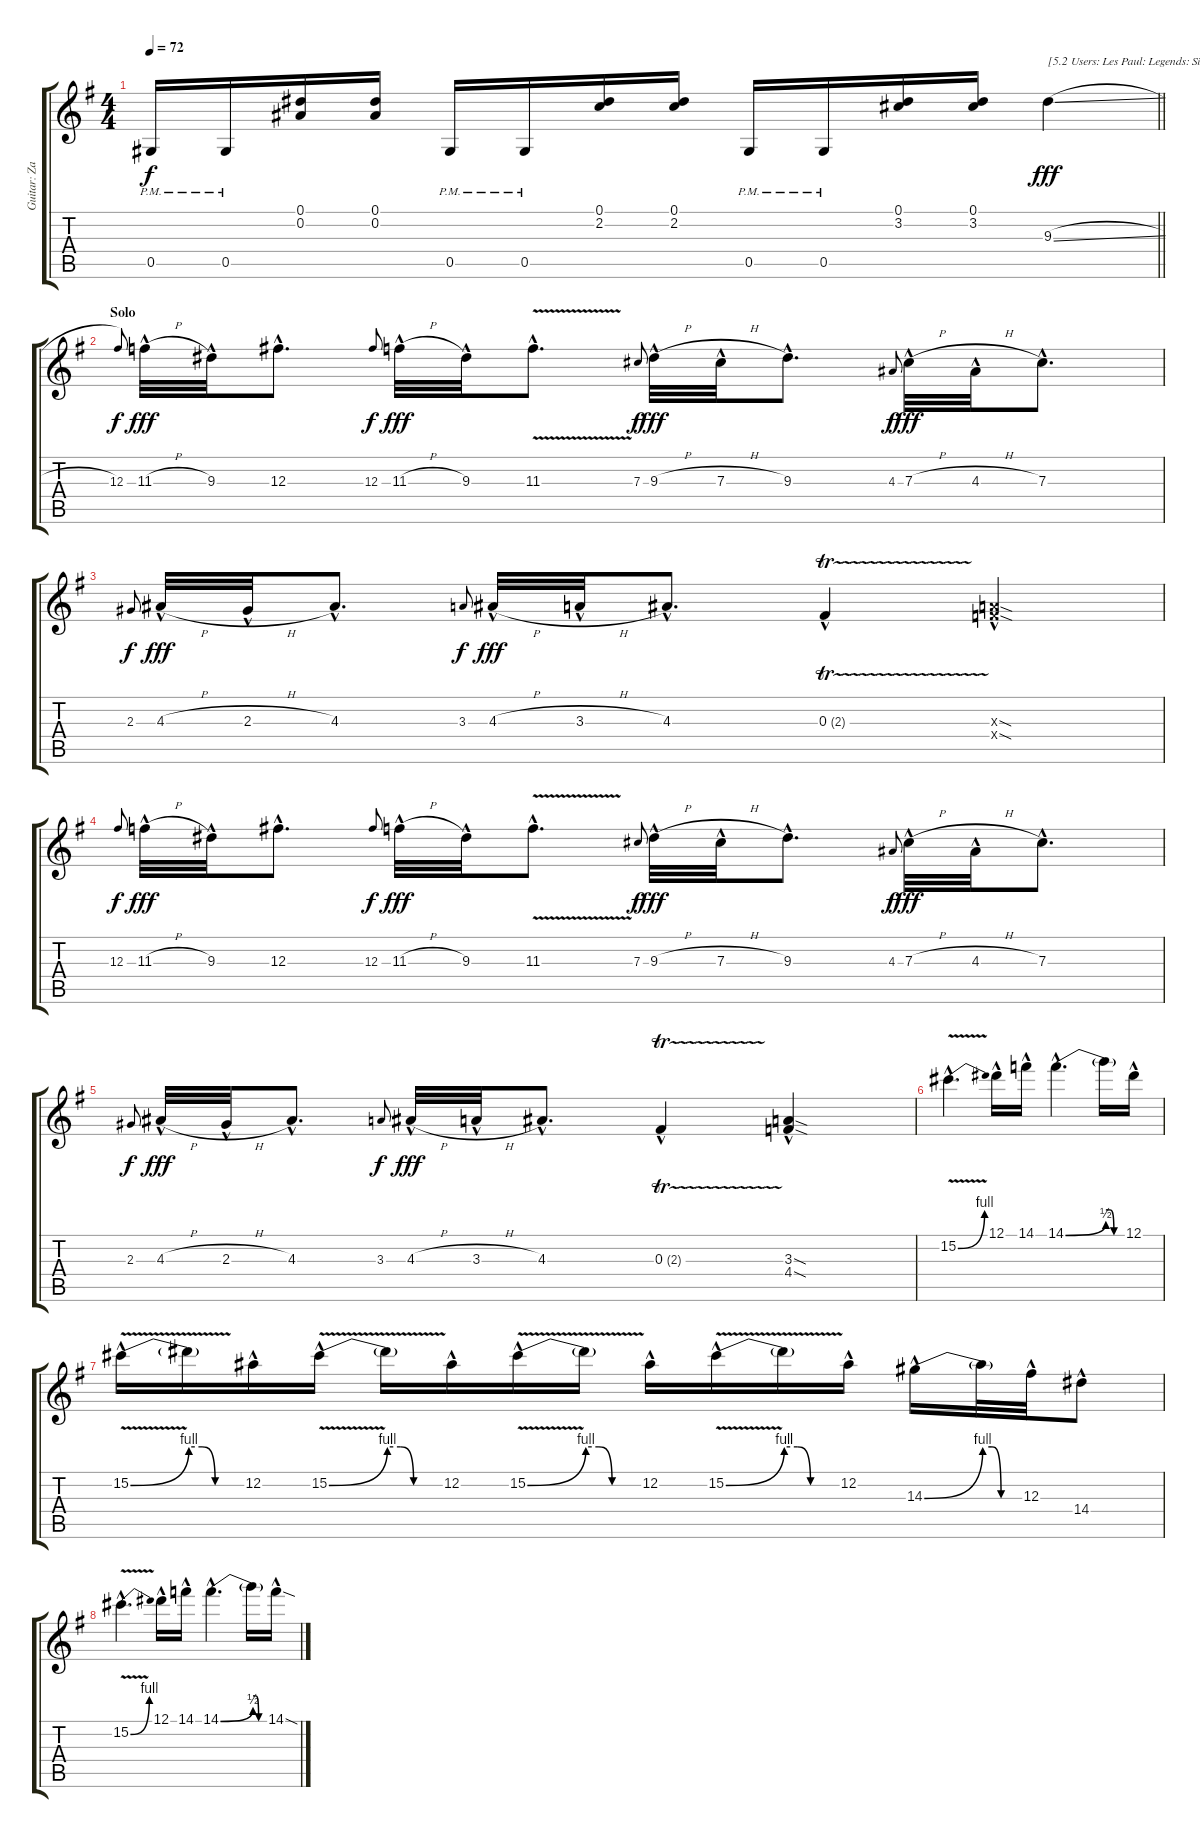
\track ("Guitar: Zakk" "Guitar: Za") {instrument overdrivenguitar}
\staff {score tabs}
\tuning (Eb4 Bb3 Gb3 Db3 Ab2 Eb2) {hide}
\ts (4 4)
\tempo 72
\clef g2
\barLineRight lightlight
\ks g
0.5{pm}.16{dy f} 0.5{pm}.16 (0.1 0.2).16 (0.1 0.2).16 0.5{pm}.16 0.5{pm}.16 (0.1 2.2).16 (0.1 2.2).16 0.5{pm}.16 0.5{pm}.16 (0.1 3.2).16 (0.1 3.2).16 9.3{sl}.4{txt "[5.2 Users: Les Paul: Legends: Single - R.R.Y.]" dy fff volume 16 balance 8 instrument overdrivenguitar} |
\section ("" "Solo")
12.3.8{gr onbeat dy f} 11.3{h hac}.32{dy fff} 9.3{hac}.32 12.3{hac}.8{d} 12.3.8{gr onbeat dy f} 11.3{h hac}.32{dy fff} 9.3{hac}.32 11.3{v hac}.8{d} 7.3.8{gr onbeat dy f} 9.3{h hac}.32{dy fff} 7.3{h hac}.32 9.3{hac}.8{d} 4.3.8{gr onbeat dy f} 7.3{h hac}.32{dy fff} 4.3{h hac}.32 7.3{hac}.8{d} |
2.3.8{gr onbeat dy f} 4.3{h hac}.32{dy fff} 2.3{h hac}.32 4.3{hac}.8{d} 3.3.8{gr onbeat dy f} 4.3{h hac}.32{dy fff} 3.3{h hac}.32 4.3{hac}.8{d} 0.3{tr (2 32) hac}.4 (3.3{sod hac x} 4.4{sod hac x}).4 |
12.3.8{gr onbeat dy f} 11.3{h hac}.32{dy fff} 9.3{hac}.32 12.3{hac}.8{d} 12.3.8{gr onbeat dy f} 11.3{h hac}.32{dy fff} 9.3{hac}.32 11.3{v hac}.8{d} 7.3.8{gr onbeat dy f} 9.3{h hac}.32{dy fff} 7.3{h hac}.32 9.3{hac}.8{d} 4.3.8{gr onbeat dy f} 7.3{h hac}.32{dy fff} 4.3{h hac}.32 7.3{hac}.8{d} |
2.3.8{gr onbeat dy f} 4.3{h hac}.32{dy fff} 2.3{h hac}.32 4.3{hac}.8{d} 3.3.8{gr onbeat dy f} 4.3{h hac}.32{dy fff} 3.3{h hac}.32 4.3{hac}.8{d} 0.3{tr (2 32) hac}.4 (3.3{sod hac} 4.4{sod hac}).4 |
15.2{be (bend 0 0 60 4) v hac}.4{d} 12.1{hac}.16 14.1{hac}.16 14.1{be (bend 0 0 60 2) hac}.4{d} 14.1{be (custom 0 4 15 4 30 0 60 0) t}.16 12.1{hac}.16 |
15.2{be (bend 0 0 60 4) v hac}.16 15.2{be (custom 0 4 15 4 30 0 60 0) t}.16 12.2{hac}.16 15.2{be (bend 0 0 60 4) v hac}.16 15.2{be (custom 0 4 15 4 30 0 60 0) t}.16 12.2{hac}.16 15.2{be (bend 0 0 60 4) v hac}.16 15.2{be (custom 0 4 15 4 30 0 60 0) t}.16 12.2{hac}.16 15.2{be (bend 0 0 60 4) v hac}.16 15.2{be (custom 0 4 15 4 30 0 60 0) t}.16 12.2{hac}.16 14.3{be (bend 0 0 60 4) hac}.16 14.3{be (custom 0 4 15 4 30 0 60 0) t}.32 12.3{hac}.32 14.4{hac}.8 |
15.2{be (bend 0 0 60 4) v hac}.4{d} 12.1{hac}.16 14.1{hac}.16 14.1{be (bend 0 0 60 2) hac}.4{d} 14.1{be (custom 0 4 15 4 30 0 60 0) t}.16 14.1{sod hac}.16
